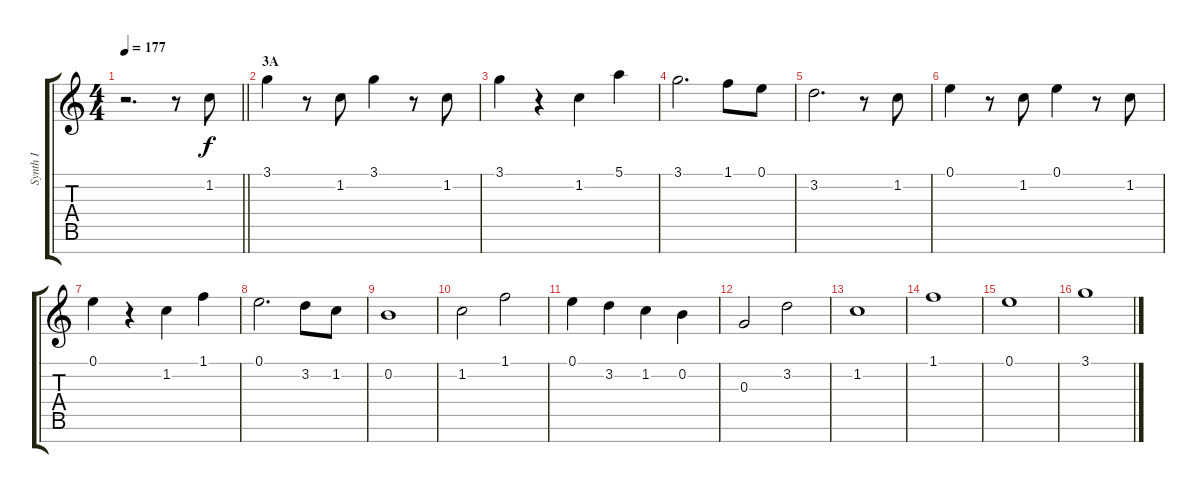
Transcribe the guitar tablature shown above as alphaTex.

\track ("Synth I" "Synth I") {instrument fx5brightness}
\staff {score tabs}
\tuning (E5 B4 G4 D4 A3 E3 B2) {hide}
\ts (4 4)
\tempo 177
\clef g2
\barLineRight lightlight
\ks c
r.2{d dy f} r.8 1.2.8 |
\section ("" "3A")
3.1.4 r.8 1.2.8 3.1.4 r.8 1.2.8 |
3.1.4 r.4 1.2.4 5.1.4 |
3.1.2{d} 1.1.8 0.1.8 |
3.2.2{d} r.8 1.2.8 |
0.1.4 r.8 1.2.8 0.1.4 r.8 1.2.8 |
0.1.4 r.4 1.2.4 1.1.4 |
0.1.2{d} 3.2.8 1.2.8 |
0.2.1 |
1.2.2 1.1.2 |
0.1.4 3.2.4 1.2.4 0.2.4 |
0.3.2 3.2.2 |
1.2.1 |
1.1.1 |
0.1.1 |
3.1.1
